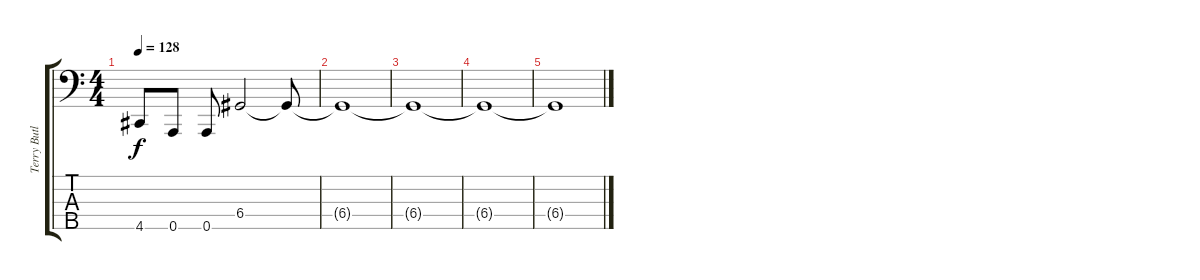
\track ("Terry Butler" "Terry Butl") {instrument electricbassfinger}
\staff {score tabs}
\tuning (F2 C2 G1 D1 A0) {hide}
\ts (4 4)
\tempo 128
\clef f4
\ks c
4.5{t}.8{dy f} 0.5.8 0.5.8 6.4.2 6.4{t}.8 |
6.4{t}.1 |
6.4{t}.1 |
6.4{t}.1 |
6.4{t}.1
